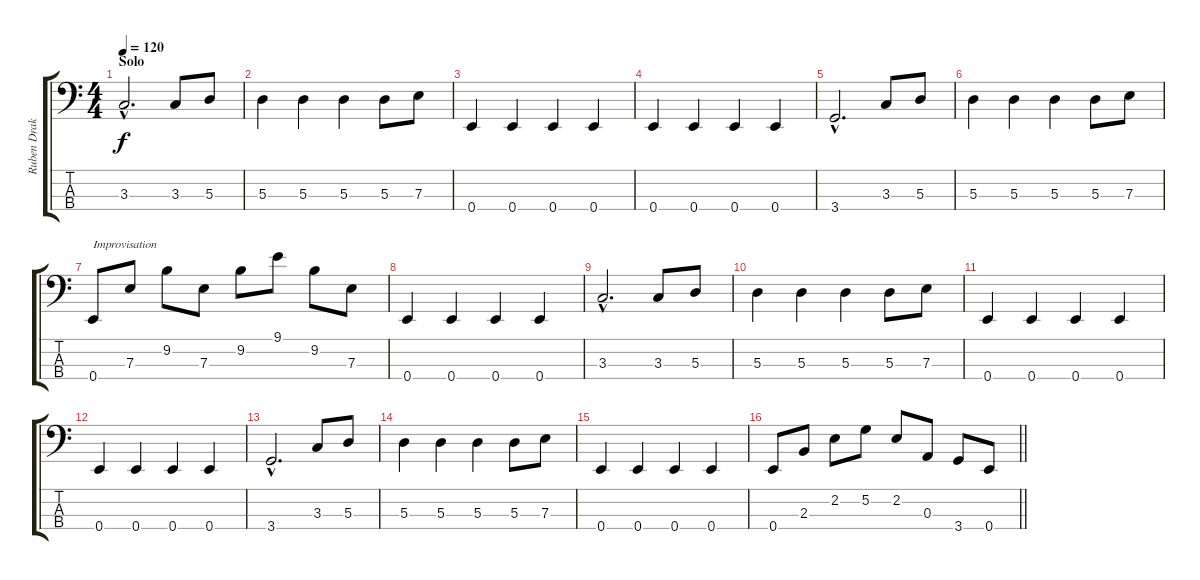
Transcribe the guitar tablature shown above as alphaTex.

\track ("Ruben Drake" "Ruben Drak") {instrument electricbasspick}
\staff {score tabs}
\tuning (G2 D2 A1 E1) {hide}
\ts (4 4)
\section ("" "Solo")
\tempo 120
\clef f4
\ks c
3.3{hac}.2{d dy f} 3.3.8 5.3.8 |
5.3.4 5.3.4 5.3.4 5.3.8 7.3.8 |
0.4.4 0.4.4 0.4.4 0.4.4 |
0.4.4 0.4.4 0.4.4 0.4.4 |
3.4{hac}.2{d} 3.3.8 5.3.8 |
5.3.4 5.3.4 5.3.4 5.3.8 7.3.8 |
0.4.8{txt "Improvisation"} 7.3.8 9.2.8 7.3.8 9.2.8 9.1.8 9.2.8 7.3.8 |
0.4.4 0.4.4 0.4.4 0.4.4 |
3.3{hac}.2{d} 3.3.8 5.3.8 |
5.3.4 5.3.4 5.3.4 5.3.8 7.3.8 |
0.4.4 0.4.4 0.4.4 0.4.4 |
0.4.4 0.4.4 0.4.4 0.4.4 |
3.4{hac}.2{d} 3.3.8 5.3.8 |
5.3.4 5.3.4 5.3.4 5.3.8 7.3.8 |
0.4.4 0.4.4 0.4.4 0.4.4 |
\barLineRight lightlight
0.4.8 2.3.8 2.2.8 5.2.8 2.2.8 0.3.8 3.4.8 0.4.8
